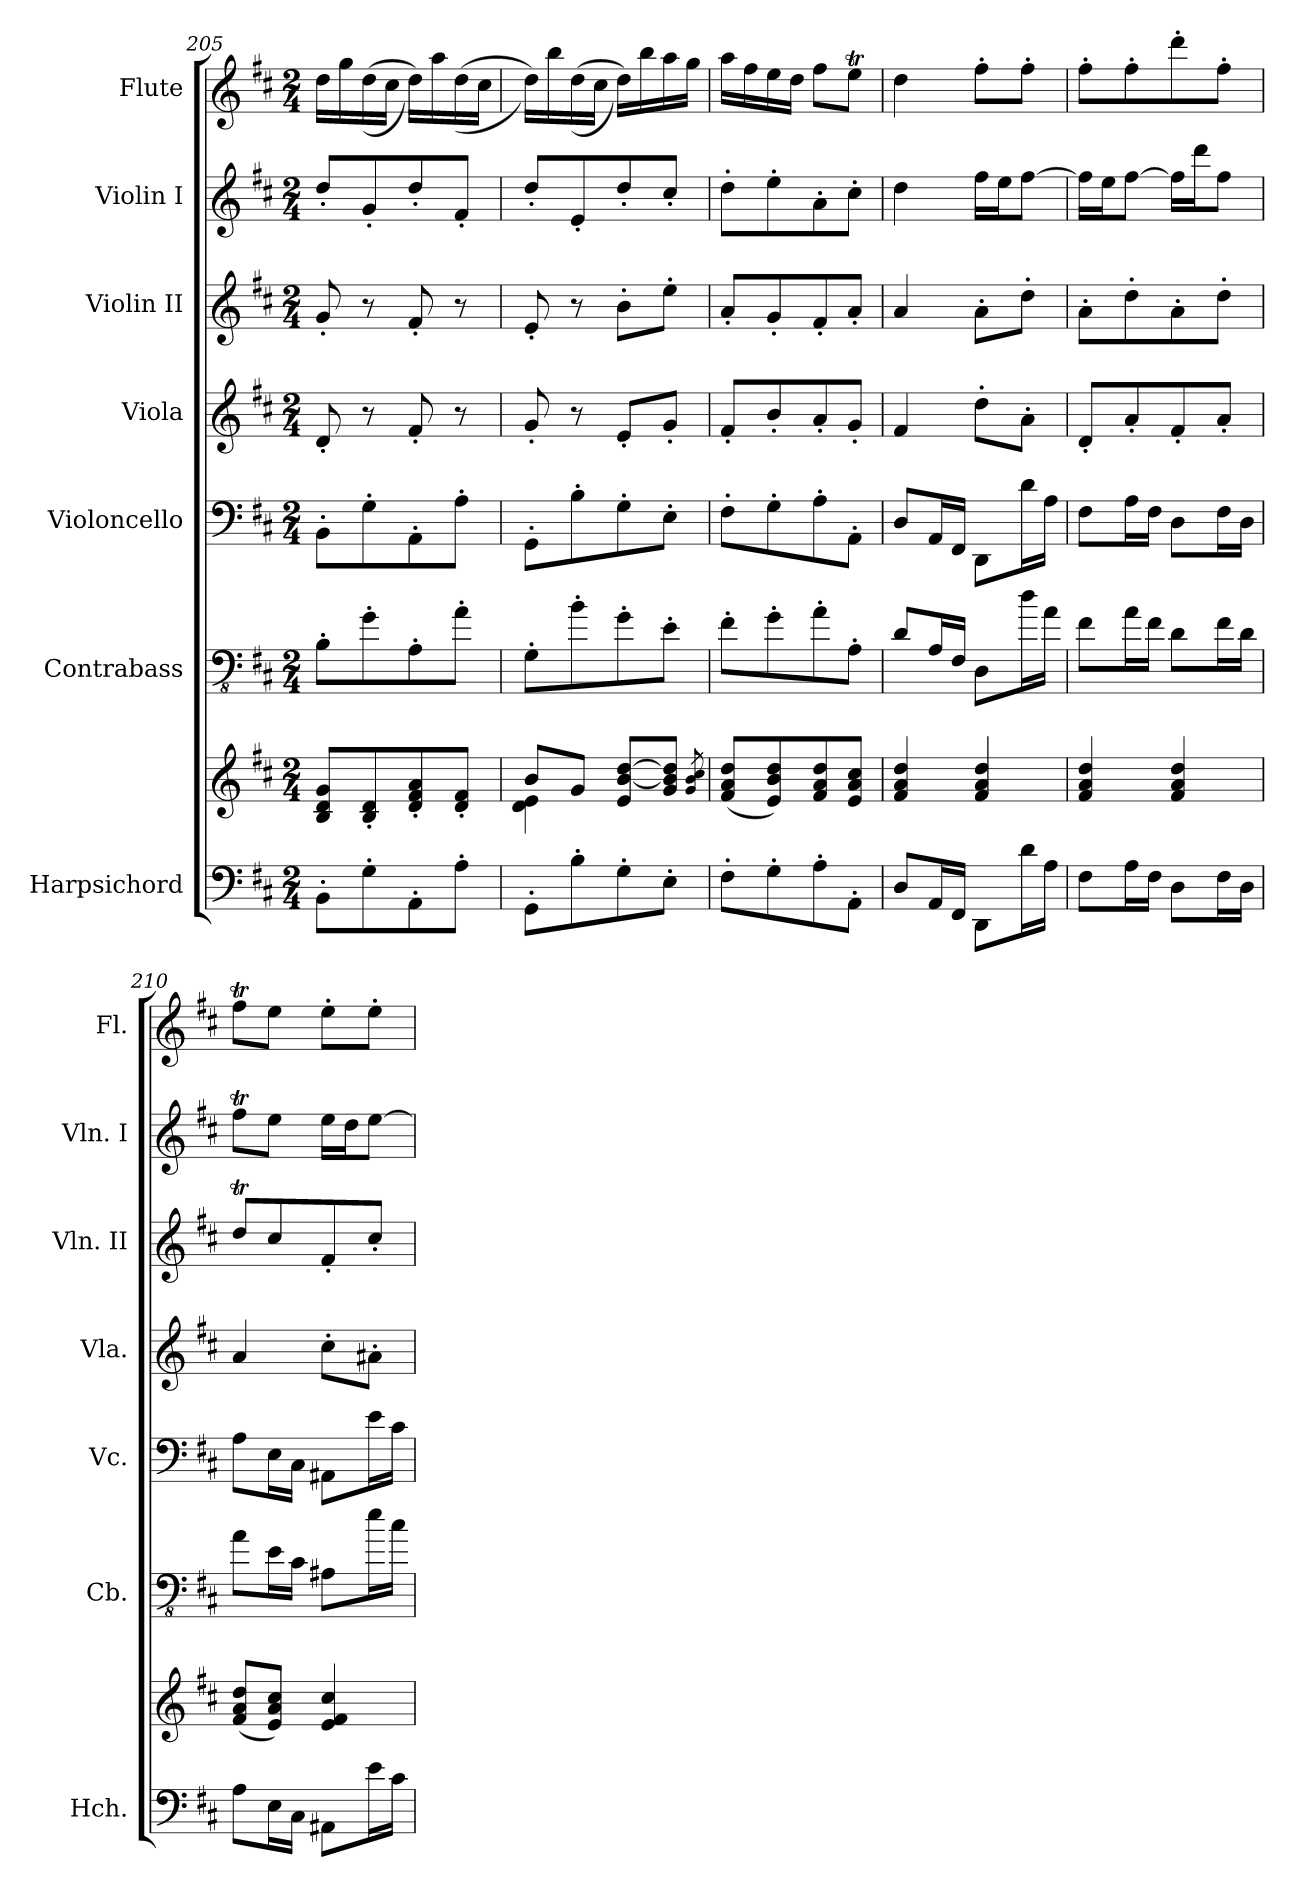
**kern	**kern	**kern	**kern	**kern	**kern	**kern	**kern
*part7	*part7	*part6	*part5	*part4	*part3	*part2	*part1
*staff8	*staff7	*staff6	*staff5	*staff4	*staff3	*staff2	*staff1
*I"Harpsichord	*	*I"Contrabass	*I"Violoncello	*I"Viola	*I"Violin II	*I"Violin I	*I"Flute
*I'Hch.	*	*I'Cb.	*I'Vc.	*I'Vla.	*I'Vln. II	*I'Vln. I	*I'Fl.
*clefF4	*clefG2	*clefFv4	*clefF4	*clefG2	*clefG2	*clefG2	*clefG2
*	*	*ITrd7c12	*	*	*	*	*
*k[f#c#]	*k[f#c#]	*k[f#c#]	*k[f#c#]	*k[f#c#]	*k[f#c#]	*k[f#c#]	*k[f#c#]
*M2/4	*M2/4	*M2/4	*M2/4	*M2/4	*M2/4	*M2/4	*M2/4
=205	=205	=205	=205	=205	=205	=205	=205
8BB'\L	8B/ 8d/ 8g/L	8BBB'\L	8BB'\L	8d'/	8g'/	8dd'/L	16dd\LL
.	.	.	.	.	.	.	16gg\
8G'\	8B/' 8d/'	8GG'\	8G'\	8r	8r	8g'/	((16dd\
.	.	.	.	.	.	.	16cc#\JJ
8AA'\	8d/' 8f#/' 8a/'	8AAA'\	8AA'\	8f#'/	8f#'/	8dd'/	16dd\LL))
.	.	.	.	.	.	.	16aa\
8A'\J	8d/' 8f#/'J	8AA'\J	8A'\J	8r	8r	8f#'/J	((16dd\
.	.	.	.	.	.	.	16cc#\JJ
=206	=206	=206	=206	=206	=206	=206	=206
*	*^	*	*	*	*	*	*
8GG'\L	8b/L	4d\ 4e\	8GGG'\L	8GG'\L	8g'/	8e'/	8dd'/L	16dd\LL))
.	.	.	.	.	.	.	.	16bb\
8B'\	8g/J	.	8BB'\	8B'\	8r	8r	8e'/	((16dd\
.	.	.	.	.	.	.	.	16cc#\JJ
8G'\	8e/ [8b/ [8dd/L	4ryy	8GG'\	8G'\	8e'/L	8b'\L	8dd'/	16dd\LL))
.	.	.	.	.	.	.	.	16bb\
8E'\J	8g/ 8b/] 8dd/]J	.	8EE'\J	8E'\J	8g'/J	8ee'\J	8cc#'/J	16aa\
.	.	.	.	.	.	.	.	16gg\JJ
*	*v	*v	*	*	*	*	*	*
.	8qg/ 8qb/ 8qcc#/	.	.	.	.	.	.
=207	=207	=207	=207	=207	=207	=207	=207
8F#'\L	(8f#/ 8a/ 8dd/L	8FF#'\L	8F#'\L	8f#'/L	8a'/L	8dd'\L	16aa\LL
.	.	.	.	.	.	.	16ff#\
8G'\	8e/ 8b/ 8dd/)	8GG'\	8G'\	8b'/	8g'/	8ee'\	16ee\
.	.	.	.	.	.	.	16dd\JJ
8A'\	8f#/ 8a/ 8dd/	8AA'\	8A'\	8a'/	8f#'/	8a'\	8ff#\L
8AA'\J	8e/ 8a/ 8cc#/J	8AAA'\J	8AA'\J	8g'/J	8a'/J	8cc#'\J	8eeT\J
=208	=208	=208	=208	=208	=208	=208	=208
8D/L	4f#/ 4a/ 4dd/	8DD/L	8D/L	4f#/	4a/	4dd\	4dd\
16AA/L	.	16AAA/L	16AA/L	.	.	.	.
16FF#/JJ	.	16FFF#/JJ	16FF#/JJ	.	.	.	.
8DD\L	4f#/ 4a/ 4dd/	8DDD\L	8DD\L	8dd'\L	8a'\L	16ff#\LL	8ff#'\L
.	.	.	.	.	.	16ee\J	.
16d\L	.	16D\L	16d\L	8a'\J	8dd'\J	[8ff#\J	8ff#'\J
16A\JJ	.	16AA\JJ	16A\JJ	.	.	.	.
!!LO:LB:g=z
=209	=209	=209	=209	=209	=209	=209	=209
8F#\L	4f#/ 4a/ 4dd/	8FF#\L	8F#\L	8d'/L	8a'\L	16ff#\LL]	8ff#'\L
.	.	.	.	.	.	16ee\J	.
16A\L	.	16AA\L	16A\L	8a'/	8dd'\	[8ff#\J	8ff#'\
16F#\JJ	.	16FF#\JJ	16F#\JJ	.	.	.	.
8D\L	4f#/ 4a/ 4dd/	8DD\L	8D\L	8f#'/	8a'\	16ff#\LL]	8ddd'\
.	.	.	.	.	.	16ddd\J	.
16F#\L	.	16FF#\L	16F#\L	8a'/J	8dd'\J	8ff#\J	8ff#'\J
16D\JJ	.	16DD\JJ	16D\JJ	.	.	.	.
=210	=210	=210	=210	=210	=210	=210	=210
8A\L	(8f#/ 8a/ 8dd/L	8AA\L	8A\L	4a/	8ddT/L	8ff#t\L	8ff#t\L
16E\L	8e/ 8a/ 8cc#/J)	16EE\L	16E\L	.	8cc#/	8ee\J	8ee\J
16C#\JJ	.	16CC#\JJ	16C#\JJ	.	.	.	.
8AA#X\L	4e/ 4f#/ 4cc#/	8AAA#X\L	8AA#X\L	8cc#'\L	8f#'/	16ee\LL	8ee'\L
.	.	.	.	.	.	16dd\J	.
16e\L	.	16E\L	16e\L	8a#X'\J	8cc#'/J	[8ee\J	8ee'\J
16c#\JJ	.	16C#\JJ	16c#\JJ	.	.	.	.
=	=	=	=	=	=	=	=
*-	*-	*-	*-	*-	*-	*-	*-
